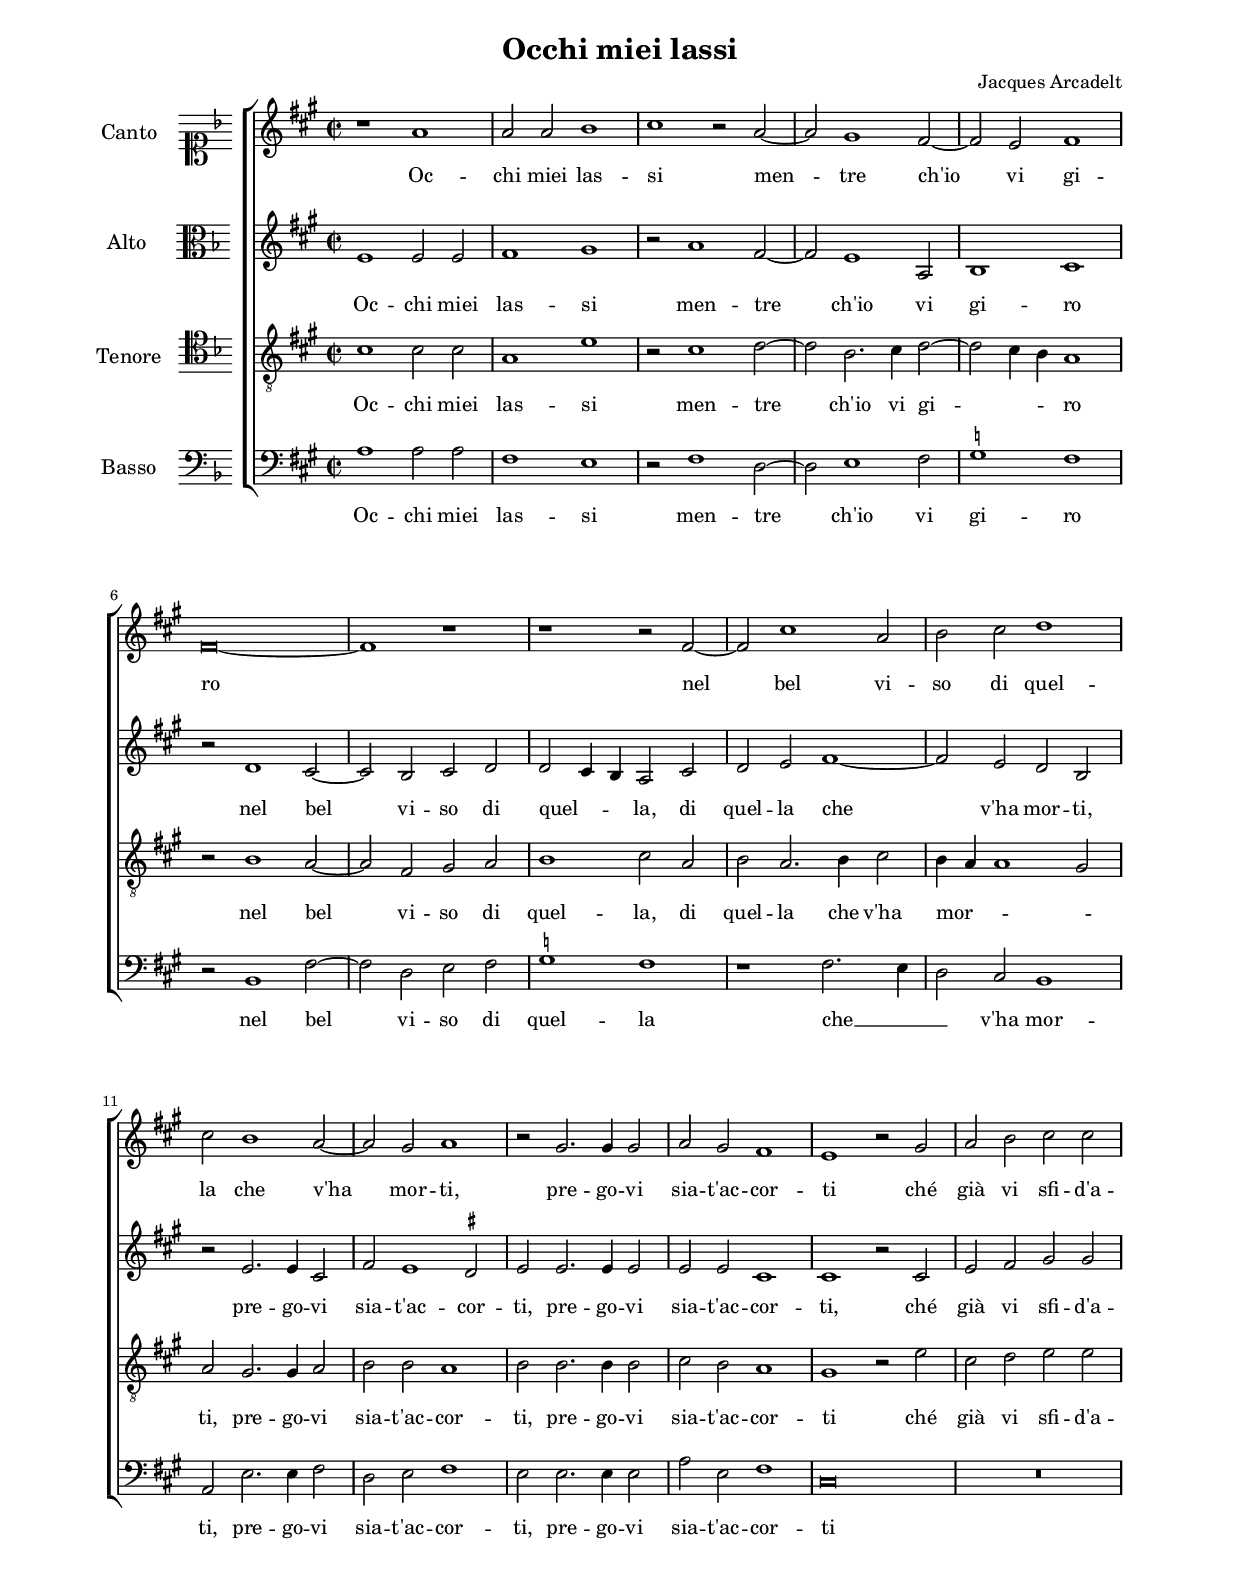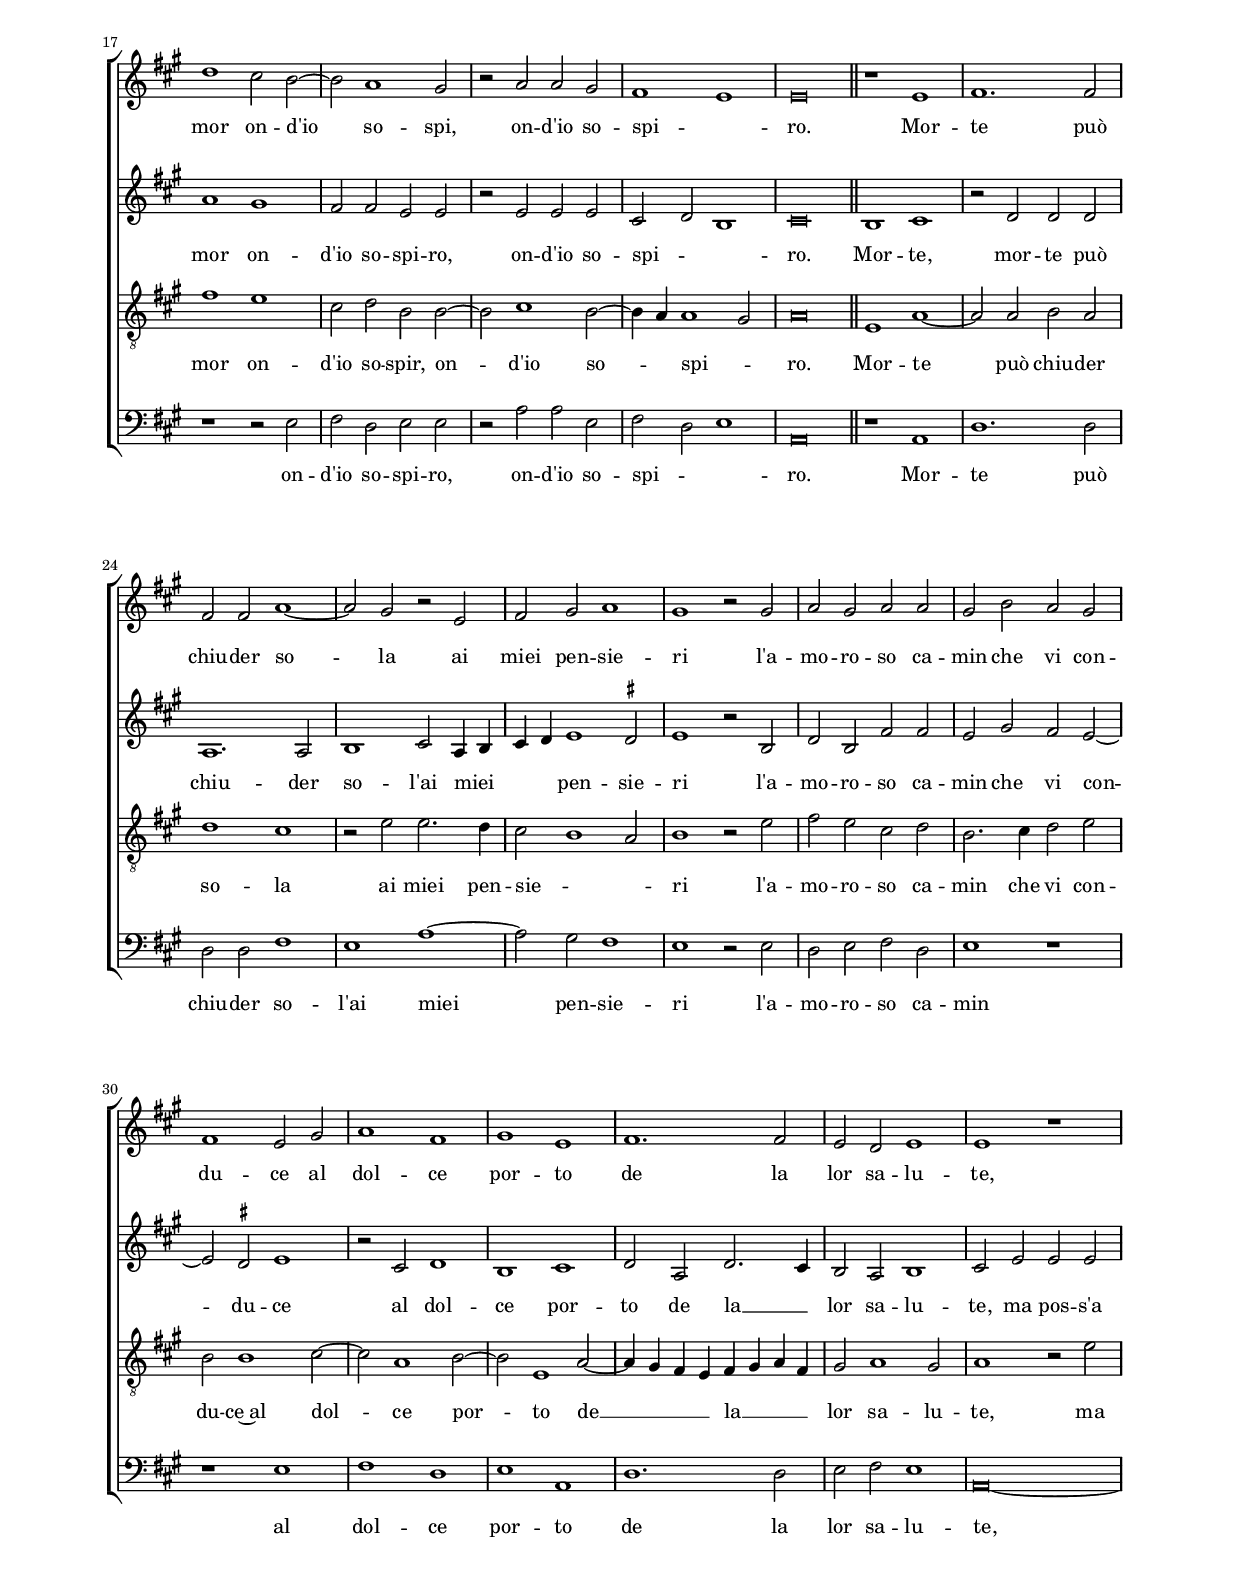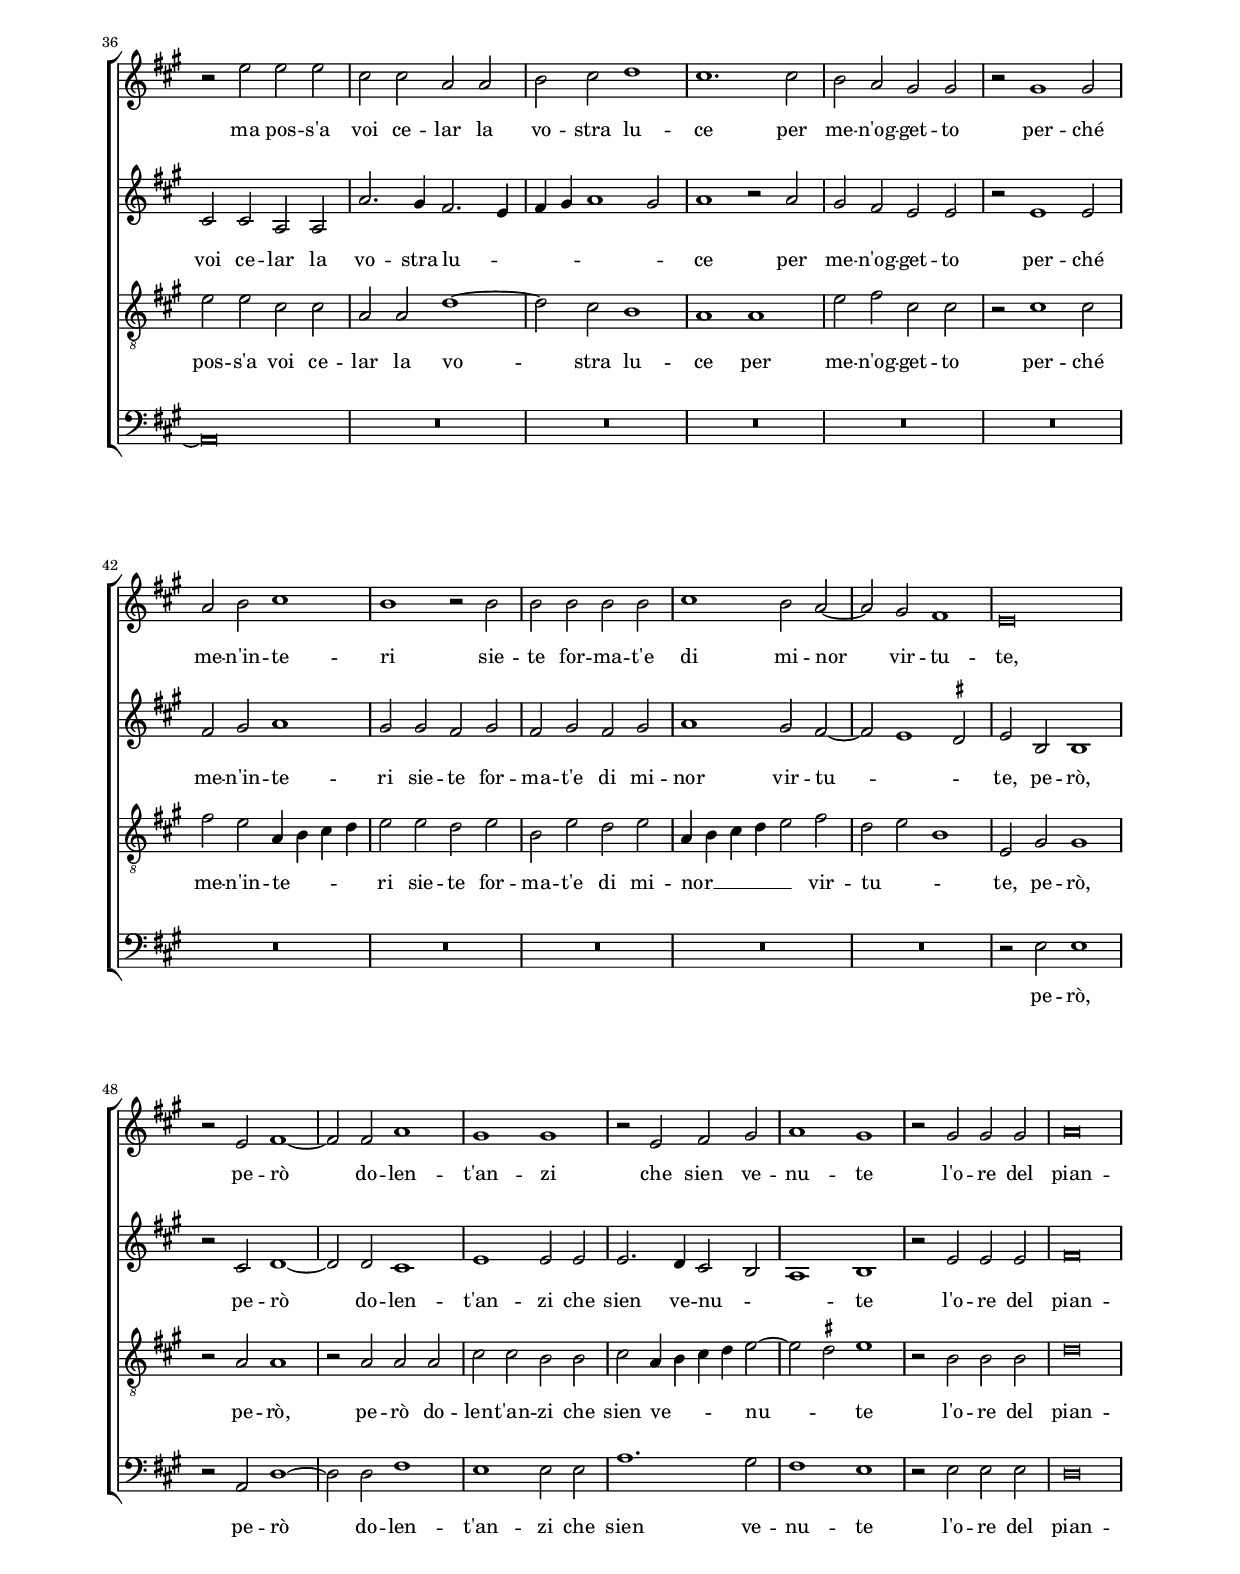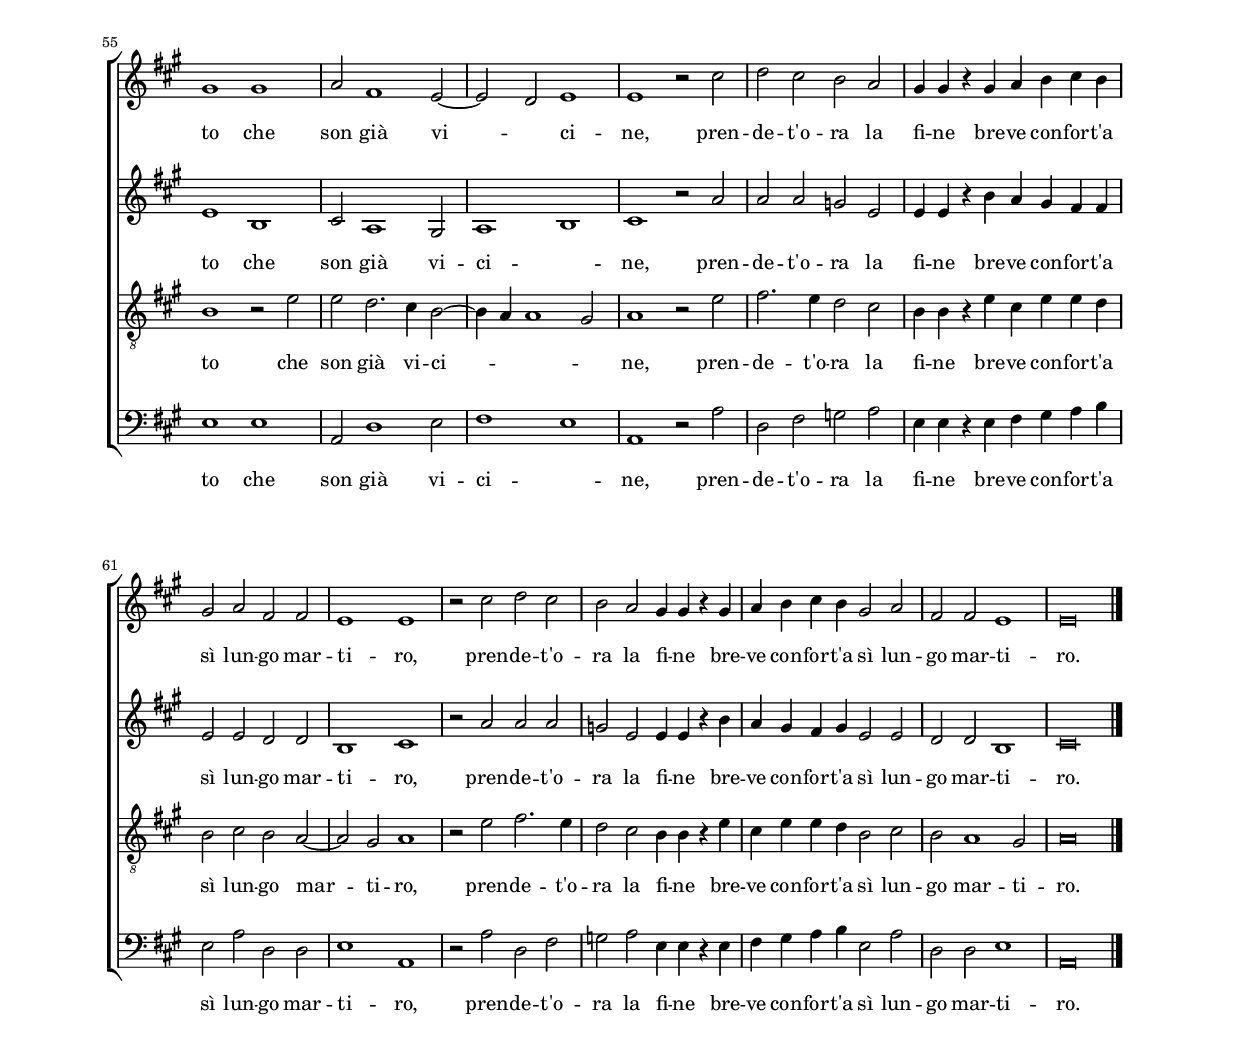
\header
{
  title="Occhi miei lassi"
  composer="Jacques Arcadelt"
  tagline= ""
}

\version "2.18.2"
\language deutsch
#(set-global-staff-size 16)
% #(set-default-paper-size "letter")
#(ly:set-option 'point-and-click #f)

	
global = {
	\key f \major
	\time 2/2 \set Score.measureLength = #(ly:make-moment 2/1)
        \skip 1*42 \bar "||"
        \skip 1*92 \bar "|."
	}

	ficta = { \once \set suggestAccidentals = ##t }
	
	forget = #(define-music-function (parser location music) (ly:music?) #{
		\accidentalStyle forget
		$music
		\accidentalStyle default
		#})
	
	m = \melisma
	me = \melismaEnd


\paper
	{
	top-margin = 2 \cm
	bottom-margin = 2 \cm
	left-margin = 2 \cm
	right-margin = 2 \cm
	ragged-bottom = ##f
	ragged-last-bottom = ##t
	print-page-number = ##f
	system-system-spacing = #'((basic-distance . 18) (minimum-distance . 13) (padding . 6) (strechability . 150))
%	systems-per-page = 3
%       page-count = 3        
%	min-systems-per-page = 3
	}


incipitcantus = \markup { \score {
	{
	\set Staff.instrumentName = \markup { \fontsize #1 "Canto" }
	\key f \major
	\clef soprano
	s4 \bar ""
	}
	\layout  {
	raggedright = ##t
	indent = 1.6 \cm
	line-width = 2.2\cm
	\context { \Staff \remove Time_signature_engraver }
	\override Staff.Clef.Y-extent = #'(0 . 0)
	}} \hspace #1 }
	
      
incipitaltus = \markup { \score {
	{
	\set Staff.instrumentName = \markup { \fontsize #1 "Alto" }
	\key f \major
	\clef alto
	s4 \bar ""
	}
	\layout  {
	raggedright = ##t
	indent = 1.6 \cm
	line-width = 2.2\cm
	\context { \Staff \remove Time_signature_engraver }
	\override Staff.Clef.Y-extent = #'(0 . 0)
	}} \hspace #1 }


incipittenor = \markup { \score {
	{
	\set Staff.instrumentName = \markup { \fontsize #1 "Tenore" }
	\key f \major
	\clef tenor
	s4 \bar ""
	}
	\layout  {
	raggedright = ##t
	indent = 1.6 \cm
	line-width = 2.2\cm
	\context { \Staff \remove Time_signature_engraver }
	\override Staff.Clef.Y-extent = #'(0 . 0)
	}} \hspace #1 }


incipitbassus = \markup { \score {
	{
	\set Staff.instrumentName = \markup { \fontsize #1 "Basso" }
	\key f \major
	\clef bass
	s4 \bar ""
	}
	\layout  {
	raggedright = ##t
	indent = 1.6 \cm
	line-width = 2.2\cm
	\context { \Staff \remove Time_signature_engraver }
	\override Staff.Clef.Y-extent = #'(0 . 0)
	}} \hspace #1 }


cantus =  \relative c''
	{
	r1 f,
	f2 f g1
	a1 r2 f~
	f2 e1 d2~
%5
	d2 c d1 |
	d\breve~
	d1 r
	r1 r2 d~
	d2 a'1 f2
%10
	g2 a b1 |
	a2 g1 f2~
	f2 e f1
	r2 e2. e4 e2
	f2 e d1
%15
	c1 r2 e |
	f2 g a a
	b1 a2 g~
	g2 f1 e2
	r2 f f e
%20
        d1 c |
	c\breve |
% Seconda parte
	r1 c
	d1. d2
	d2 d f1~
%25
        f2 e r c
	d2 e f1 |
	e1 r2 e
	f2 e f f
	e2 g f e
%30
        d1 c2 e
	f1 d |
	e1 c
	d1. d2
	c2 b c1
%35
        c1 r
	r2 c' c c |
	a2 a f f
	g2 a b1
	a1. a2
%40
        g2 f e e
	r2 e1 e2 |
	f2 g a1
	g1 r2 g
	g2 g g g
%45
        a1 g2 f~
	f2 e d1 |
	c\breve
	r2 c d1~
	d2 d f1
%50
        e1 e
	r2 c d e |
	f1 e
	r2 e e e
	f\breve
%55
        e1 e
	f2 d1 c2~
	c2 b c1
	c1 r2 a'
	b2 a g f
%60
        e4 e r e f g a g
	e2 f d d |
	c1 c
	r2 a' b a
	g2 f e4 e r e
%65
        f4 g a g e2 f
	d2 d c1 |
	c\breve |
	}


altus =  \relative c'
        {
	c1 c2 c
	d1 e
	r2 f1 d2~
	d2 c1 f,2
%5
	g1 a |
	r2 b1 a2~
	a2 g a b
	b2 a4 g f2 a
	b2 c d1~
%10
	d2 c b g |
	r2 c2. c4 a2
	d2 c1 \ficta h2
	c2 c2. c4 c2
	c2 c a1
%15
	a1 r2 a |
	c2 d e e
	f1 e
	d2 d c c
	r2 c c c
%20
	a2 b g1 |
	a\breve |
% Seconda parte
	g1 a
	r2 b b b
	f1. f2
%25
	g1 a2 f4 g |
	a4 b c1 \ficta h2
	c1 r2 g
	b2 g d' d
	c2 e d c~
%30
	c2 \ficta h c1 |
	r2 a b1
	g1 a
	b2 f b2. a4
	g2 f g1
%35
	a2 c c c |
	a2 a f f
	f'2. e4 d2. c4
	d4 e f1 e2
	f1 r2 f
%40
	e2 d c c |
	r2 c1 c2
	d2 e f1
	e2 e d e
	d2 e d e
%45
	f1 e2 d~ |
	d2 c1 \ficta h2
	c2 g g1
	r2 a b1~
	b2 b a1
%50
	c1 c2 c |
	c2. b4 a2 g
	f1 g
	r2 c c c
	d\breve
%55
        c1 g |	
	a2 f1 e2
	f1 g
	a1 r2 f'
	f2 f es c
%60
	c4 c r g' f e d d |
	c2 c b b
	g1 a
	r2 f' f f
	es2 c c4 c r g'
%65
	f4 e d e c2 c |
	b2 b g1
	a\breve |
	}


tenor =  \relative c'
	{
	a1 a2 a
	f1 c'
	r2 a1 b2~
	b2 g2. a4 b2~
%5
	b2 a4 g f1 |
	r2 g1 f2~
	f2 d e f
	g1 a2 f
	g2 f2. g4 a2
%10
	g4 f f1 e2 |
	f2 e2. e4 f2
	g2 g f1
	g2 g2. g4 g2
	a2 g f1
%15
	e1 r2 c' |
	a2 b c c
	d1 c
	a2 b g g~
	g2 a1 g2~
%20
	g4 f f1 e2 |
	f\breve |
% Seconda parte
	c1 f~
	f2 f g f
	b1 a
%25
	r2 c c2. b4 
	a2 g1 f2
	g1 r2 c
	d2 c a b
	g2. a4 b2 c
%30
	g2 g1 a2~ |
	a2 f1 g2~
	g2 c,1 f2~
	f4 e d c d e f d
	e2 f1 e2
%35
	f1 r2 c' |
	c2 c a a
	f2 f b1~
	b2 a g1
	f1 f
%40
	c'2 d a a |
	r2 a1 a2
	d2 c f,4 g a b
        c2 c b2 c
        g2 c b2 c
%45
	f,4 g a b c2 d |
        b2 c g1
        c,2 e e1
        r2 f f1
        r2 f f f
%50
	a2 a g g |
	a2 f4 g a4 b c2~ 
        c2 \ficta h c1
        r2 g g g
        b\breve
%55
        g1 r2 c |	
	c2 b2. a4 g2~
	g4 f f1 e2
	f1 r2 c'
        d2. c4 b2 a
%60
	g4 g r c a4 c c b |
        g2 a g2 f~
        f2 e f1
        r2 c' d2. c4
        b2 a g4 g r c
%65
	a4 c c b g2 a |
        g2 f1 e2
	f\breve |
	}


bassus  =  \relative c
	{
	f1 f2 f
	d1 c
	r2 d1 b2~
	b2 c1 d2
%5
	\ficta es1 d |
	r2 g,1 d'2~
	d2 b c d
	\ficta es1 d
	r1 d2. c4
%10
	b2 a g1 |
	f2 c'2. c4 d2
	b2 c d1
	c2 c2. c4 c2
	f2 c d1
%15
	a\breve |
	R\breve
	r1 r2 c
	d2 b c c
	r2 f f c
%20
	d2 b c1 |
	f,\breve |
% Seconda parte
	r1 f
	b1. b2
	b2 b d1
%25
	c1 f~ |
	f2 e d1
	c1 r2 c
	b2 c d b
	c1 r
%30
	r1 c |
	d1 b
	c1 f,
	b1. b2
	c2 d c1
%35
	f,\breve~ |
        f\breve 
	R\breve
	R\breve
	R\breve
%40
	R\breve |
	R\breve
	R\breve
	R\breve
	R\breve
%45
	R\breve |
        R\breve
	r2 c' c1
	r2 f, b1~
	b2 b d1
%50
        c1 c2 c
	f1. e2 |
	d1 c
	r2 c c c
	b\breve
%55
        c1 c
	f,2 b1 c2 |
	d1 c
	f,1 r2 f'
	b,2 d es f
%60
        c4 c r c d e f g
	c,2 f b, b |
	c1 f,
	r2 f' b, d
	es2 f c4 c r c
%65
        d4 e f g c,2 f
	b,2 b c1 |
	f,\breve |
	}

lyricscantus = \lyricmode {
	Oc -- chi miei las -- si
        men -- tre ch'io vi gi -- ro
        nel bel vi -- so di quel -- la che v'ha mor -- ti,
        pre -- go -- vi sia -- t'ac -- cor -- ti
        ché già vi sfi -- d'a -- mor on -- d'io so -- spi,
        on -- d'io so -- spi -- _ ro.
        Mor -- te può chiu -- der so -- la ai  miei pen -- sie -- ri
        l'a -- mo -- ro -- so ca -- min che vi con -- du -- ce
        al dol -- ce por -- to de la lor sa -- lu -- te,
        ma pos -- s'a voi ce -- lar la vo -- stra lu -- ce per me -- n'og -- get -- to
        per -- ché me -- n'in -- te -- ri sie -- te for -- ma -- t'e di mi -- nor vir -- tu -- te,
        pe -- rò do -- len -- t'an -- zi che sien ve -- nu -- te
        l'o -- re del pian -- to che son già vi -- _ ci -- ne,
        pren -- de -- t'o -- ra la fi -- ne bre -- ve con -- for -- t'a sì lun -- go mar -- ti -- ro,
        pren -- de -- t'o -- ra la fi -- ne bre -- ve con -- for -- t'a sì lun -- go mar -- ti -- ro.        
	}


lyricsaltus = \lyricmode {
	Oc -- chi miei las -- si
        men -- tre ch'io vi gi -- ro
        nel bel vi -- so di quel -- _ _ la,
        di quel -- la che v'ha mor -- ti,
        pre -- go -- vi sia -- t'ac -- cor -- ti,
        pre -- go -- vi sia -- t'ac -- cor -- ti,
        ché già vi sfi -- d'a -- mor on -- d'io so -- spi -- ro,
        on -- d'io so -- spi -- _ _ ro.
        Mor -- te, 
        mor -- te può chiu -- der so -- l'ai  miei _ _ _ pen -- sie -- ri
        l'a -- mo -- ro -- so ca -- min che vi con -- du -- ce
        al dol -- ce por -- to de la __ _ lor sa -- lu -- te,
        ma pos -- s'a voi ce -- lar la vo -- stra lu -- _ _ _ _ _ ce per me -- n'og -- get -- to
        per -- ché me -- n'in -- te -- ri sie -- te for -- ma -- t'e di mi -- nor vir -- tu -- _ _ te,
        pe -- rò,
        pe -- rò do -- len -- t'an -- zi che sien ve -- nu -- _ _ te
        l'o -- re del pian -- to che son già vi -- ci -- _ ne,
        pren -- de -- t'o -- ra la fi -- ne bre -- ve con -- for -- t'a sì lun -- go mar -- ti -- ro,
        pren -- de -- t'o -- ra la fi -- ne bre -- ve con -- for -- t'a sì lun -- go mar -- ti -- ro.
	}


lyricstenor = \lyricmode {
	Oc -- chi miei las -- si
        men -- tre ch'io vi gi -- _ _ ro
        nel bel vi -- so di quel -- la,
        di quel -- la che v'ha mor -- _ _ _ ti,
        pre -- go -- vi sia -- t'ac -- cor -- ti,
        pre -- go -- vi sia -- t'ac -- cor -- ti
        ché già vi sfi -- d'a -- mor on -- d'io so -- spir,
        on -- d'io so -- _ spi -- _ ro.
        Mor -- te può chiu -- der so -- la ai  miei pen -- sie -- _ _ ri
        l'a -- mo -- ro -- so ca -- min che vi con -- du -- ce~al dol -- ce por -- to
        de __ _ _ _ la __ _ _ _ lor sa -- lu -- te,
        ma pos -- s'a voi ce -- lar la vo -- stra lu -- ce per me -- n'og -- get -- to
        per -- ché me -- n'in -- te -- _ _ _ ri sie -- te for -- ma -- t'e di mi -- nor __ _ _ _ _ vir -- tu -- _ _ te,
        pe -- rò,
        pe -- rò,
        pe -- rò do -- len -- t'an -- zi che sien ve -- _ _ _ nu -- _ te
        l'o -- re del pian -- to che son già vi -- ci -- _ _ _ ne,
        pren -- de -- t'o -- ra la fi -- ne bre -- ve con -- for -- t'a sì lun -- go mar -- ti -- ro,
        pren -- de -- t'o -- ra la fi -- ne bre -- ve con -- for -- t'a sì lun -- go mar -- ti -- ro.
	}


lyricsbassus = \lyricmode {
	Oc -- chi miei las -- si
        men -- tre ch'io vi gi -- ro
        nel bel vi -- so di quel -- la che __ _ _ v'ha mor -- ti,
        pre -- go -- vi sia -- t'ac -- cor -- ti,
        pre -- go -- vi sia -- t'ac -- cor -- ti
        on -- d'io so -- spi -- ro,
        on -- d'io so -- spi -- _ _ ro.
        Mor -- te può chiu -- der so -- l'ai  miei pen -- sie -- ri
        l'a -- mo -- ro -- so ca -- min
        al dol -- ce por -- to de la lor sa -- lu -- te,
        pe -- rò,
        pe -- rò do -- len -- t'an -- zi che sien ve -- nu -- te
        l'o -- re del pian -- to che son già vi -- ci -- _ ne,
        pren -- de -- t'o -- ra la fi -- ne bre -- ve con -- for -- t'a sì lun -- go mar -- ti -- ro,
        pren -- de -- t'o -- ra la fi -- ne bre -- ve con -- for -- t'a sì lun -- go mar -- ti -- ro.
	}


\score
{  
	\transpose f a {
	\new ChoirStaff \with { \override StaffGrouper.staff-staff-spacing.basic-distance = #13 }
	<<

	\new Staff << \global
	\new Voice="v1" {
		\set Staff.instrumentName=\incipitcantus
        %       \set Staff.instrumentName="S"
		\set Staff.midiInstrument = "reed organ"
		\clef "violin"
		\cantus }
	\new Lyrics \lyricsto "v1" {\lyricscantus }
	>>


	\new Staff << \global
	\new Voice="v2" {
		\set Staff.instrumentName=\incipitaltus
        %       \set Staff.instrumentName="A"
		\set Staff.midiInstrument = "reed organ"
                \clef "violin" 
		\altus}
	\new Lyrics \lyricsto "v2" {\lyricsaltus }
	>>


	\new Staff << \global
	\new Voice="v3" {
		\set Staff.instrumentName=\incipittenor
        %       \set Staff.instrumentName="T"
		\set Staff.midiInstrument = "reed organ"
		\clef "G_8"
		\tenor }
	\new Lyrics \lyricsto "v3" {\lyricstenor }
	>>


	\new Staff << \global
	\new Voice="v4" {
		\set Staff.instrumentName=\incipitbassus
        %       \set Staff.instrumentName="B"
		\set Staff.midiInstrument = "reed organ"
		\clef "bass" 
		\bassus }
	\new Lyrics \lyricsto "v4" {\lyricsbassus}
	>>

	>>
	} % transpose

	\layout
	{
	indent = 2.3 \cm
	\context { \Lyrics \override VerticalAxisGroup.nonstaff-relatedstaff-spacing.padding = #2 }
%	\context { \Lyrics \override LyricText.font-size = #1 }
	\context { \Staff \override TimeSignature.break-visibility = #end-of-line-invisible }
%       \context { \Staff \consists "Ambitus_engraver" }
%	\context { \Voice \override Slur.transparent = ##t }
	\context { \Score \override BarNumber.padding = #2 }
	\context { \Voice \override NoteHead.style = #'baroque }
	}

\midi
	{
    	\tempo 2 = 90
	}
	
}


% EOF
